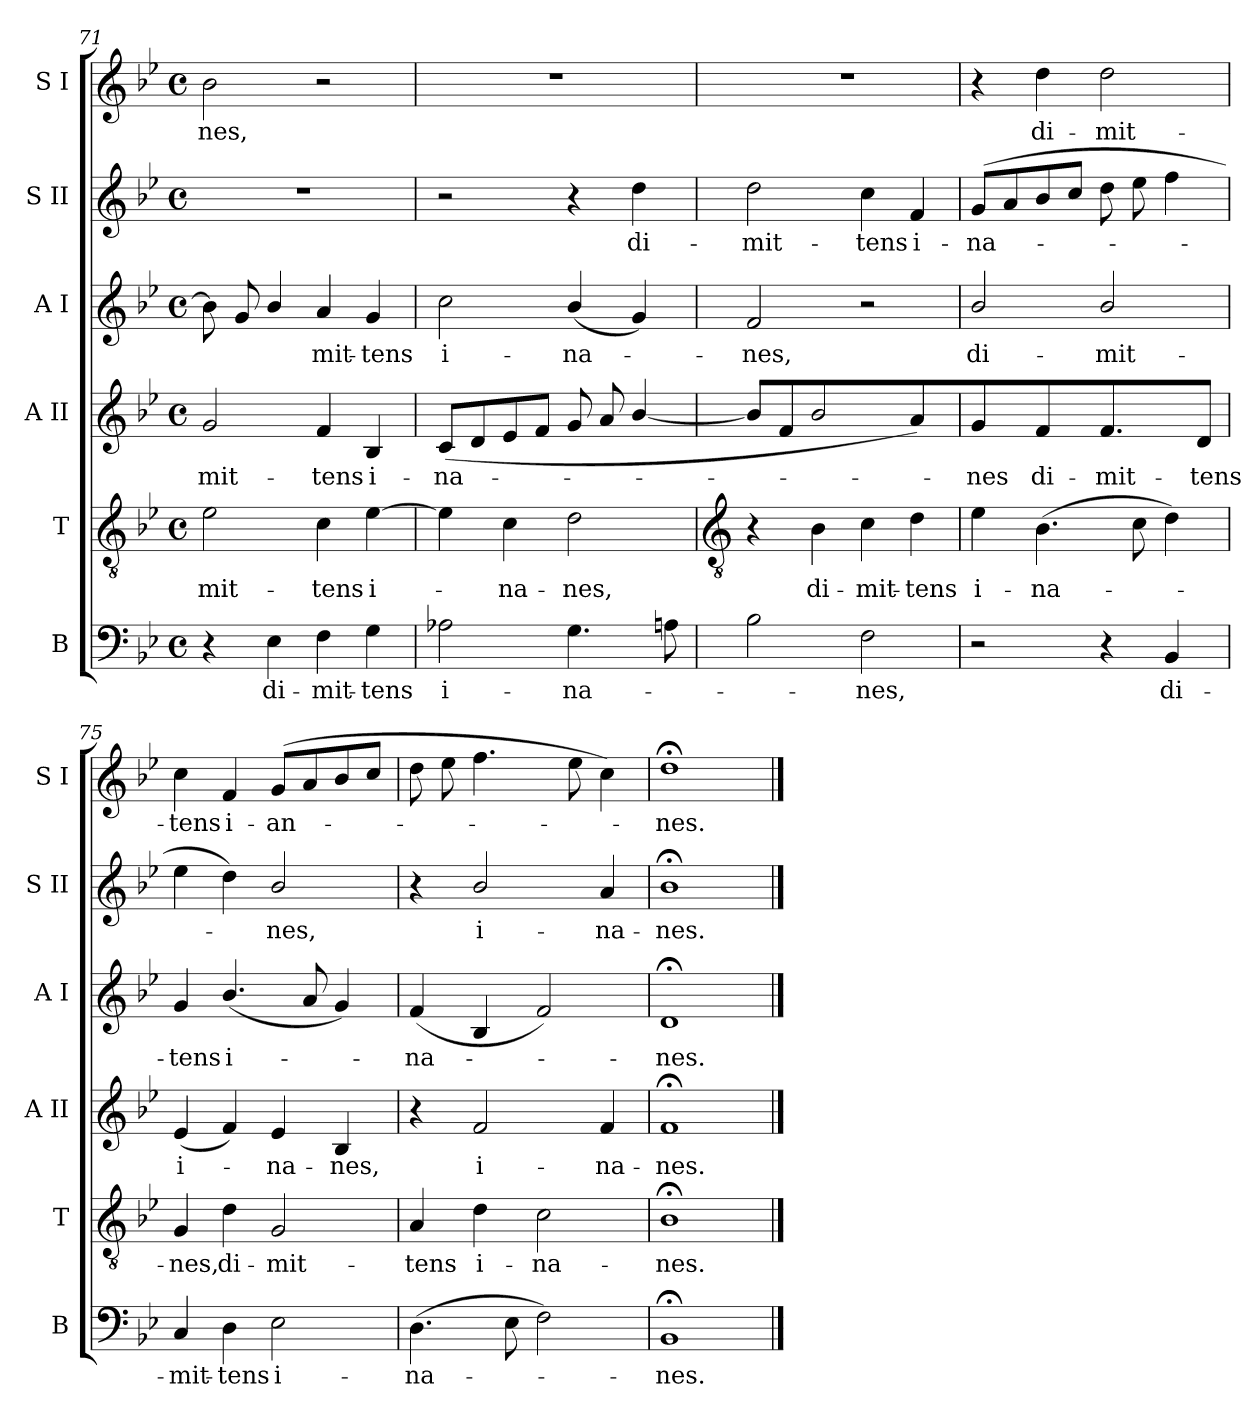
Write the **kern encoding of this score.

**kern	**text	**kern	**text	**kern	**text	**kern	**text	**kern	**text	**kern	**text
*part6	*part6	*part5	*part5	*part4	*part4	*part3	*part3	*part2	*part2	*part1	*part1
*staff6	*staff6	*staff5	*staff5	*staff4	*staff4	*staff3	*staff3	*staff2	*staff2	*staff1	*staff1
*I"B	*	*I"T	*	*I"A II	*	*I"A I	*	*I"S II	*	*I"S I	*
*I'B	*	*I'T	*	*I'A II	*	*I'A I	*	*I'S II	*	*I'S I	*
*clefF4	*	*clefGv2	*	*clefG2	*	*clefG2	*	*clefG2	*	*clefG2	*
*k[b-e-]	*	*k[b-e-]	*	*k[b-e-]	*	*k[b-e-]	*	*k[b-e-]	*	*k[b-e-]	*
*B-:	*	*B-:	*	*B-:	*	*B-:	*	*B-:	*	*B-:	*
*M4/4	*	*M4/4	*	*M4/4	*	*M4/4	*	*M4/4	*	*M4/4	*
*met(c)	*	*met(c)	*	*met(c)	*	*met(c)	*	*met(c)	*	*met(c)	*
=71	=71	=71	=71	=71	=71	=71	=71	=71	=71	=71	=71
!	!	!	!LO:LY:b	!	!LO:LY:b	!	!	!	!	!	!LO:LY:b
4r	.	2e-	-mit-	2g	-mit-	8b-L]	.	1r	.	2b-	-nes,
.	.	.	.	.	.	8g	.	.	.	.	.
!	!LO:LY:b	!	!	!	!	!	!	!	!	!	!
4E-	di-	.	.	.	.	4b-/	.	.	.	.	.
!	!LO:LY:b	!	!LO:LY:b	!	!LO:LY:b	!	!LO:LY:b	!	!	!	!
4F	-mit-	4c	-tens	4f	-tens	4a	mit-	.	.	2r	.
!	!LO:LY:b	!	!LO:LY:b	!	!LO:LY:b	!	!LO:LY:b	!	!	!	!
4G	-tens	[4e-	i-	4B-	i-	4g	-tens	.	.	.	.
=72	=72	=72	=72	=72	=72	=72	=72	=72	=72	=72	=72
!	!LO:LY:b	!	!	!	!LO:LY:b	!	!LO:LY:b	!	!	!	!
2A-X	i-	4e-]	.	(<8c	-na-	2cc	i-	2r	.	1r	.
.	.	.	.	8d	.	.	.	.	.	.	.
!	!	!	!LO:LY:b	!	!	!	!	!	!	!	!
.	.	4c	na-	8e-	.	.	.	.	.	.	.
.	.	.	.	8fJ	.	.	.	.	.	.	.
!	!LO:LY:b	!	!LO:LY:b	!	!	!	!LO:LY:b	!	!	!	!
4.G	-na-	2d	-nes,	8gL	.	(<4b-/	-na-	4r	.	.	.
.	.	.	.	8a	.	.	.	.	.	.	.
!	!	!	!	!	!	!	!	!	!LO:LY:b	!	!
.	.	.	.	[4b-/	.	4g)	.	4dd	di-	.	.
8An	.	.	.	.	.	.	.	.	.	.	.
!!LO:LB:g=z
=73	=73	=73	=73	=73	=73	=73	=73	=73	=73	=73	=73
*	*	*clefGv2	*	*	*	*	*	*	*	*	*
!	!	!	!	!	!	!	!LO:LY:b	!	!LO:LY:b	!	!
2B-	.	4r	.	8b-L]	.	2f	nes,	2dd	-mit-	1r	.
.	.	.	.	8f	.	.	.	.	.	.	.
!	!	!	!LO:LY:b	!	!	!	!	!	!	!	!
.	.	4B-	di-	2b-/	.	.	.	.	.	.	.
!	!LO:LY:b	!	!LO:LY:b	!	!	!	!	!	!LO:LY:b	!	!
2F	nes,	4c	-mit-	.	.	2r	.	4cc	-tens	.	.
!	!	!	!LO:LY:b	!	!	!	!	!	!LO:LY:b	!	!
.	.	4d	-tens	4a)	.	.	.	4f	i-	.	.
=74	=74	=74	=74	=74	=74	=74	=74	=74	=74	=74	=74
!	!	!	!LO:LY:b	!	!LO:LY:b	!	!LO:LY:b	!	!LO:LY:b	!	!
2r	.	4e-	i-	4g	nes	2b-/	di-	(<8gL	-na-	4r	.
.	.	.	.	.	.	.	.	8a	.	.	.
!	!	!	!LO:LY:b	!	!LO:LY:b	!	!	!	!	!	!LO:LY:b
.	.	(>4.B-	-na-	4f	di-	.	.	8b-	.	4dd	di-
.	.	.	.	.	.	.	.	8ccJ	.	.	.
!	!	!	!	!	!LO:LY:b	!	!LO:LY:b	!	!	!	!LO:LY:b
4r	.	.	.	4.f	-mit-	2b-/	-mit-	8ddL	.	2dd	-mit-
.	.	8cL	.	.	.	.	.	8ee-	.	.	.
!	!LO:LY:b	!	!	!	!	!	!	!	!	!	!
4BB-	di-	4d)	.	.	.	.	.	4ff	.	.	.
!	!	!	!	!	!LO:LY:b	!	!	!	!	!	!
.	.	.	.	8dJ	-tens	.	.	.	.	.	.
=75	=75	=75	=75	=75	=75	=75	=75	=75	=75	=75	=75
!	!LO:LY:b	!	!LO:LY:b	!	!LO:LY:b	!	!LO:LY:b	!	!	!	!LO:LY:b
4C	-mit-	4G	nes,	(<4e-	i-	4g	-tens	4ee-	.	4cc	-tens
!	!LO:LY:b	!	!LO:LY:b	!	!	!	!LO:LY:b	!	!	!	!LO:LY:b
4D	-tens	4d	di-	4f)	.	(<4.b-/	i-	4dd)	.	4f	i-
!	!LO:LY:b	!	!LO:LY:b	!	!LO:LY:b	!	!	!	!LO:LY:b	!	!LO:LY:b
2E-	i-	2G	-mit-	4e-	na-	.	.	2b-/	nes,	(<8gL	-an-
.	.	.	.	.	.	8aL	.	.	.	8a	.
!	!	!	!	!	!LO:LY:b	!	!	!	!	!	!
.	.	.	.	4B-	-nes,	4g)	.	.	.	8b-	.
.	.	.	.	.	.	.	.	.	.	8ccJ	.
=76	=76	=76	=76	=76	=76	=76	=76	=76	=76	=76	=76
!	!LO:LY:b	!	!LO:LY:b	!	!	!	!LO:LY:b	!	!	!	!
(>4.D	-na-	4A	-tens	4r	.	(<4f	na-	4r	.	8ddL	.
.	.	.	.	.	.	.	.	.	.	8ee-	.
!	!	!	!LO:LY:b	!	!LO:LY:b	!	!	!	!LO:LY:b	!	!
.	.	4d	i-	2f	i-	4B-	.	2b-/	i-	4.ff	.
8E-L	.	.	.	.	.	.	.	.	.	.	.
!	!	!	!LO:LY:b	!	!	!	!	!	!	!	!
2F)	.	2c	-na-	.	.	2f)	.	.	.	.	.
.	.	.	.	.	.	.	.	.	.	8ee-	.
!	!	!	!	!	!LO:LY:b	!	!	!	!LO:LY:b	!	!
.	.	.	.	4f	-na-	.	.	4a	-na-	4cc)	.
=77	=77	=77	=77	=77	=77	=77	=77	=77	=77	=77	=77
!	!LO:LY:b	!	!LO:LY:b	!	!LO:LY:b	!	!LO:LY:b	!	!LO:LY:b	!	!LO:LY:b
1BB-;<	nes.	1B-;<	-nes.	1f;<	-nes.	1d;<	nes.	1b-;<	-nes.	1dd;<	nes.
==	==	==	==	==	==	==	==	==	==	==	==
*-	*-	*-	*-	*-	*-	*-	*-	*-	*-	*-	*-
